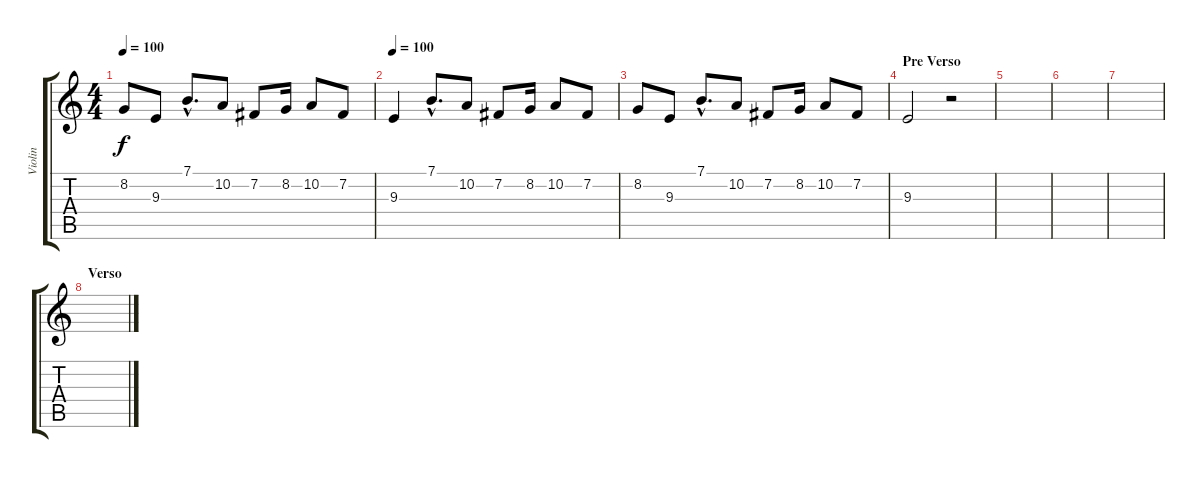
\track ("Violin" "Violin") {instrument violin}
\staff {score tabs}
\tuning (E4 B3 G3 D3 A2 E2) {hide}
\ts (4 4)
\tempo 100
\clef g2
\ks c
8.2.8{dy f} 9.3.8 7.1{hac}.8{d} 10.2.8 7.2.8 8.2.16 10.2.8 7.2.8 |
\tempo 100
9.3.4 7.1{hac}.8{d} 10.2.8 7.2.8 8.2.16 10.2.8 7.2.8 |
8.2.8 9.3.8 7.1{hac}.8{d} 10.2.8 7.2.8 8.2.16 10.2.8 7.2.8 |
\section ("" "Pre Verso")
9.3.2 r.2 |
|
|
|
\section ("" "Verso ")
